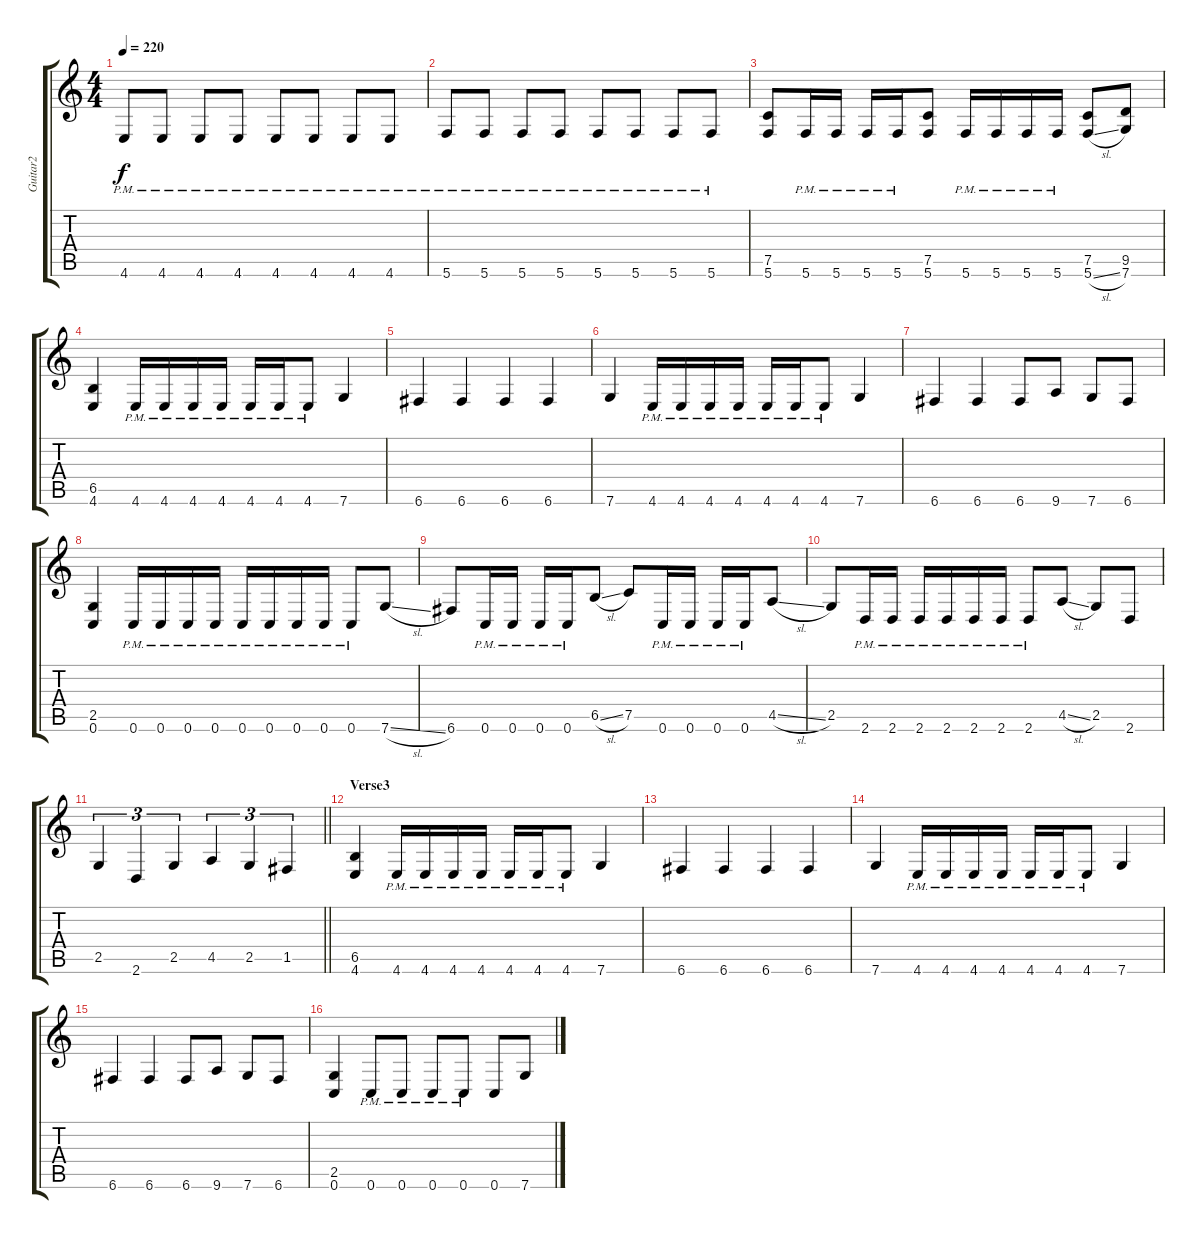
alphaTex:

\track ("Guitar2" "Guitar2") {instrument distortionguitar}
\staff {score tabs}
\tuning (C4 G3 Eb3 Bb2 F2 C2) {hide}
\ts (4 4)
\tempo 220
\clef g2
\ks c
4.6{pm}.8{dy f} 4.6{pm}.8 4.6{pm}.8 4.6{pm}.8 4.6{pm}.8 4.6{pm}.8 4.6{pm}.8 4.6{pm}.8 |
5.6{pm}.8 5.6{pm}.8 5.6{pm}.8 5.6{pm}.8 5.6{pm}.8 5.6{pm}.8 5.6{pm}.8 5.6{pm}.8 |
(7.5 5.6).8 5.6{pm}.16 5.6{pm}.16 5.6{pm}.16 5.6{pm}.16 (7.5 5.6).8 5.6{pm}.16 5.6{pm}.16 5.6{pm}.16 5.6{pm}.16 (7.5 5.6{sl}).8 (9.5 7.6).8 |
(6.5 4.6).4 4.6{pm}.16 4.6{pm}.16 4.6{pm}.16 4.6{pm}.16 4.6{pm}.16 4.6{pm}.16 4.6{pm}.8 7.6.4 |
6.6.4 6.6.4 6.6.4 6.6.4 |
7.6.4 4.6{pm}.16 4.6{pm}.16 4.6{pm}.16 4.6{pm}.16 4.6{pm}.16 4.6{pm}.16 4.6{pm}.8 7.6.4 |
6.6.4 6.6.4 6.6.8 9.6.8 7.6.8 6.6.8 |
(2.5 0.6).4 0.6{pm}.16 0.6{pm}.16 0.6{pm}.16 0.6{pm}.16 0.6{pm}.16 0.6{pm}.16 0.6{pm}.16 0.6{pm}.16 0.6{pm}.8 7.6{sl}.8 |
6.6.8 0.6{pm}.16 0.6{pm}.16 0.6{pm}.16 0.6{pm}.16 6.5{sl}.8 7.5.8 0.6{pm}.16 0.6{pm}.16 0.6{pm}.16 0.6{pm}.16 4.5{sl}.8 |
2.5.8 2.6{pm}.16 2.6{pm}.16 2.6{pm}.16 2.6{pm}.16 2.6{pm}.16 2.6{pm}.16 2.6{pm}.8 4.5{sl}.8 2.5.8 2.6.8 |
\barLineRight lightlight
2.5.4{tu (3 2)} 2.6.4{tu (3 2)} 2.5.4{tu (3 2)} 4.5.4{tu (3 2)} 2.5.4{tu (3 2)} 1.5.4{tu (3 2)} |
\section ("" "Verse3")
(6.5 4.6).4 4.6{pm}.16 4.6{pm}.16 4.6{pm}.16 4.6{pm}.16 4.6{pm}.16 4.6{pm}.16 4.6{pm}.8 7.6.4 |
6.6.4 6.6.4 6.6.4 6.6.4 |
7.6.4 4.6{pm}.16 4.6{pm}.16 4.6{pm}.16 4.6{pm}.16 4.6{pm}.16 4.6{pm}.16 4.6{pm}.8 7.6.4 |
6.6.4 6.6.4 6.6.8 9.6.8 7.6.8 6.6.8 |
(2.5 0.6).4 0.6{pm}.8 0.6{pm}.8 0.6{pm}.8 0.6{pm}.8 0.6.8 7.6{sl}.8
